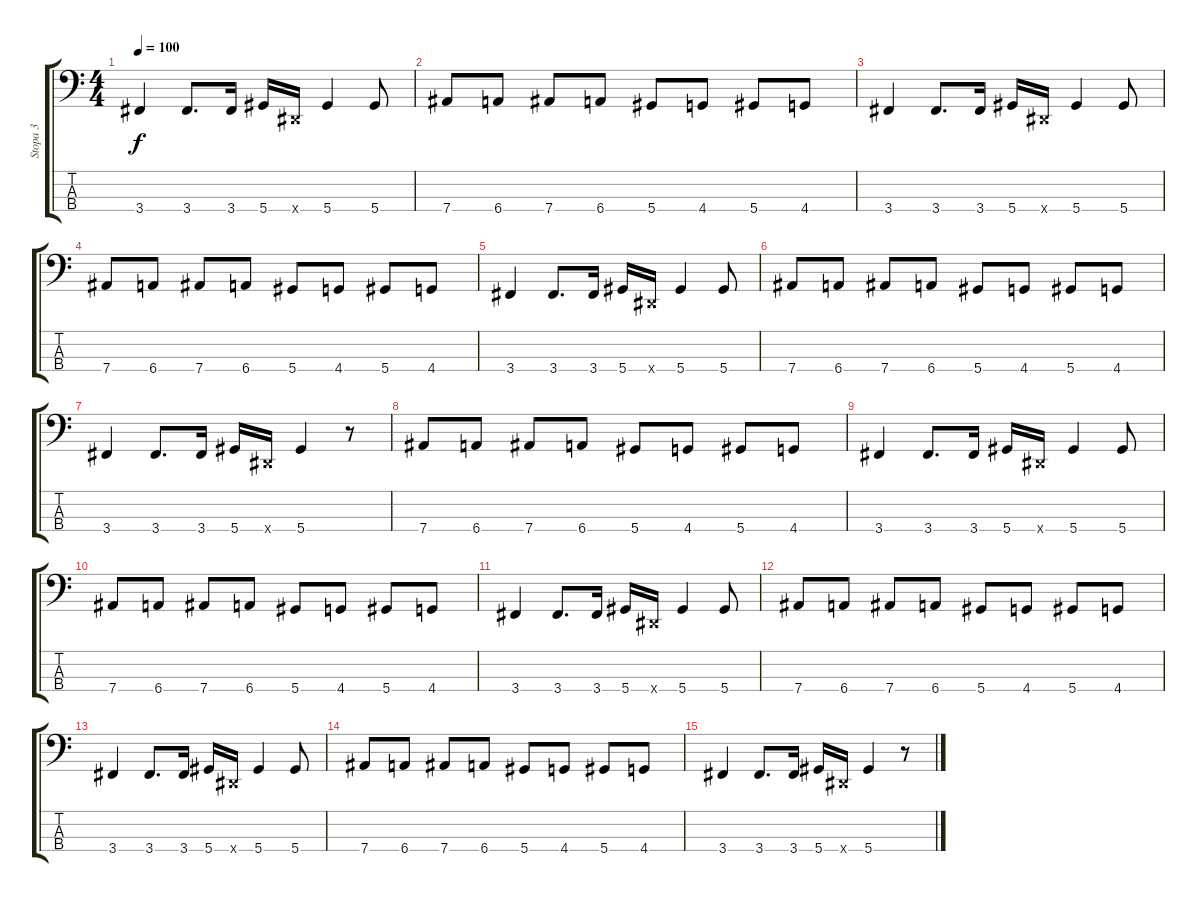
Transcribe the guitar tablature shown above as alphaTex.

\track ("Stopa 3" "Stopa 3") {instrument electricbasspick}
\staff {score tabs}
\tuning (Gb2 Db2 Ab1 Eb1) {hide}
\ts (4 4)
\tempo 100
\clef f4
\ks c
3.4.4{dy f} 3.4.8{d} 3.4.16 5.4.16 0.4{x}.16 5.4.4 5.4.8 |
7.4.8 6.4.8 7.4.8 6.4.8 5.4.8 4.4.8 5.4.8 4.4.8 |
3.4.4 3.4.8{d} 3.4.16 5.4.16 0.4{x}.16 5.4.4 5.4.8 |
7.4.8 6.4.8 7.4.8 6.4.8 5.4.8 4.4.8 5.4.8 4.4.8 |
3.4.4 3.4.8{d} 3.4.16 5.4.16 0.4{x}.16 5.4.4 5.4.8 |
7.4.8 6.4.8 7.4.8 6.4.8 5.4.8 4.4.8 5.4.8 4.4.8 |
3.4.4 3.4.8{d} 3.4.16 5.4.16 0.4{x}.16 5.4.4 r.8 |
7.4.8 6.4.8 7.4.8 6.4.8 5.4.8 4.4.8 5.4.8 4.4.8 |
3.4.4 3.4.8{d} 3.4.16 5.4.16 0.4{x}.16 5.4.4 5.4.8 |
7.4.8 6.4.8 7.4.8 6.4.8 5.4.8 4.4.8 5.4.8 4.4.8 |
3.4.4 3.4.8{d} 3.4.16 5.4.16 0.4{x}.16 5.4.4 5.4.8 |
7.4.8 6.4.8 7.4.8 6.4.8 5.4.8 4.4.8 5.4.8 4.4.8 |
3.4.4 3.4.8{d} 3.4.16 5.4.16 0.4{x}.16 5.4.4 5.4.8 |
7.4.8 6.4.8 7.4.8 6.4.8 5.4.8 4.4.8 5.4.8 4.4.8 |
3.4.4 3.4.8{d} 3.4.16 5.4.16 0.4{x}.16 5.4.4 r.8
